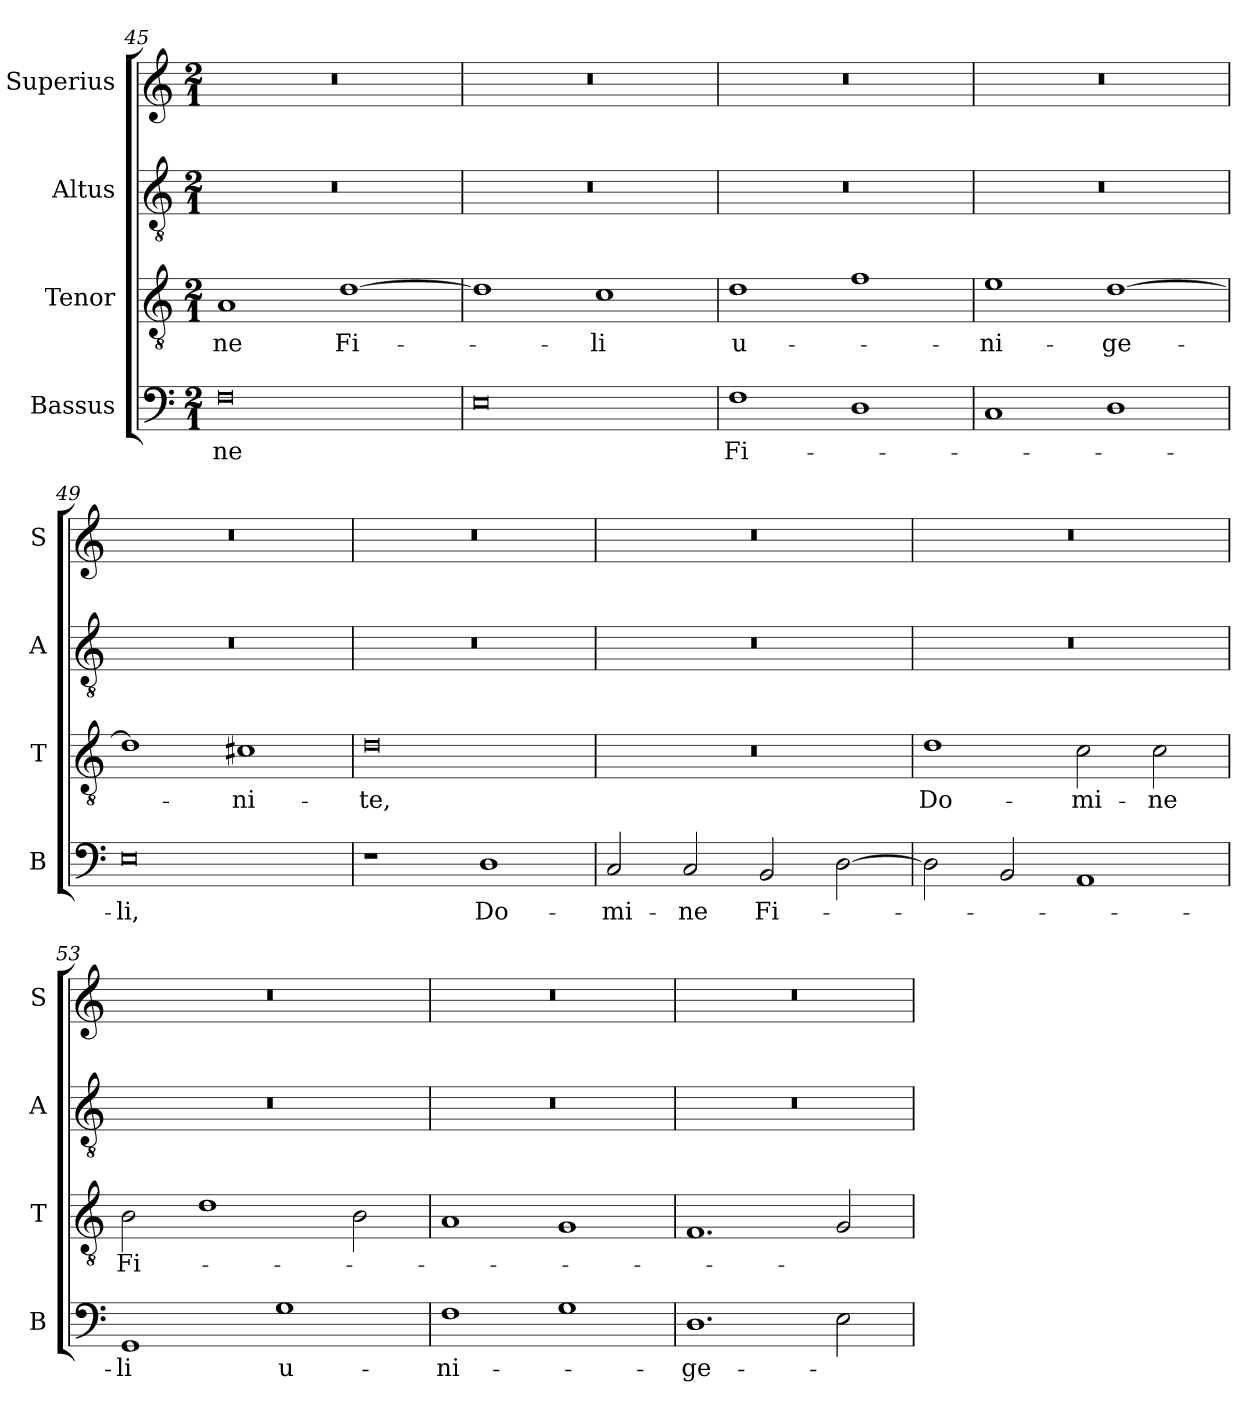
**kern	**text	**kern	**text	**kern	**kern
*part4	*part4	*part3	*part3	*part2	*part1
*staff4	*staff4	*staff3	*staff3	*staff2	*staff1
*I"Bassus	*	*I"Tenor	*	*I"Altus	*I"Superius
*I'B	*	*I'T	*	*I'A	*I'S
*clefF4	*	*clefGv2	*	*clefGv2	*clefG2
*k[]	*	*k[]	*	*k[]	*k[]
*M2/1	*	*M2/1	*	*M2/1	*M2/1
=45	=45	=45	=45	=45	=45
0F	-ne	1A	-ne	0r	0r
.	.	[1d	Fi-	.	.
=46	=46	=46	=46	=46	=46
0E	.	1d]	.	0r	0r
.	.	1c	-li	.	.
=47	=47	=47	=47	=47	=47
!	!	!	!LO:LY:i	!	!
1F	Fi-	1d	u-	0r	0r
1D	.	1f	.	.	.
=48	=48	=48	=48	=48	=48
!	!	!	!LO:LY:i	!	!
1C	.	1e	-ni-	0r	0r
!	!	!	!LO:LY:i	!	!
1D	.	[1d	-ge-	.	.
=49	=49	=49	=49	=49	=49
0E	-li,	1d]	.	0r	0r
!	!	!	!LO:LY:i	!	!
.	.	1c#X	-ni-	.	.
=50	=50	=50	=50	=50	=50
!	!	!	!LO:LY:i	!	!
1r	.	0d	-te,	0r	0r
!	!LO:LY:i	!	!	!	!
1D	Do-	.	.	.	.
=51	=51	=51	=51	=51	=51
!	!LO:LY:i	!	!	!	!
2C	-mi-	0r	.	0r	0r
!	!LO:LY:i	!	!	!	!
2C	-ne	.	.	.	.
!	!LO:LY:i	!	!	!	!
2BB	Fi-	.	.	.	.
[2D	.	.	.	.	.
=52	=52	=52	=52	=52	=52
!	!	!	!LO:LY:i	!	!
2D]	.	1d	Do-	0r	0r
2BB	.	.	.	.	.
!	!	!	!LO:LY:i	!	!
1AA	.	2c	-mi-	.	.
!	!	!	!LO:LY:i	!	!
.	.	2c	-ne	.	.
=53	=53	=53	=53	=53	=53
!	!LO:LY:i	!	!LO:LY:i	!	!
1GG	-li	2B	Fi-	0r	0r
.	.	1d	.	.	.
1G	u-	.	.	.	.
.	.	2B	.	.	.
=54	=54	=54	=54	=54	=54
1F	-ni-	1A	.	0r	0r
1G	.	1G	.	.	.
=55	=55	=55	=55	=55	=55
1.D	-ge-	1.F	.	0r	0r
2E	.	2G	.	.	.
=	=	=	=	=	=
*-	*-	*-	*-	*-	*-
